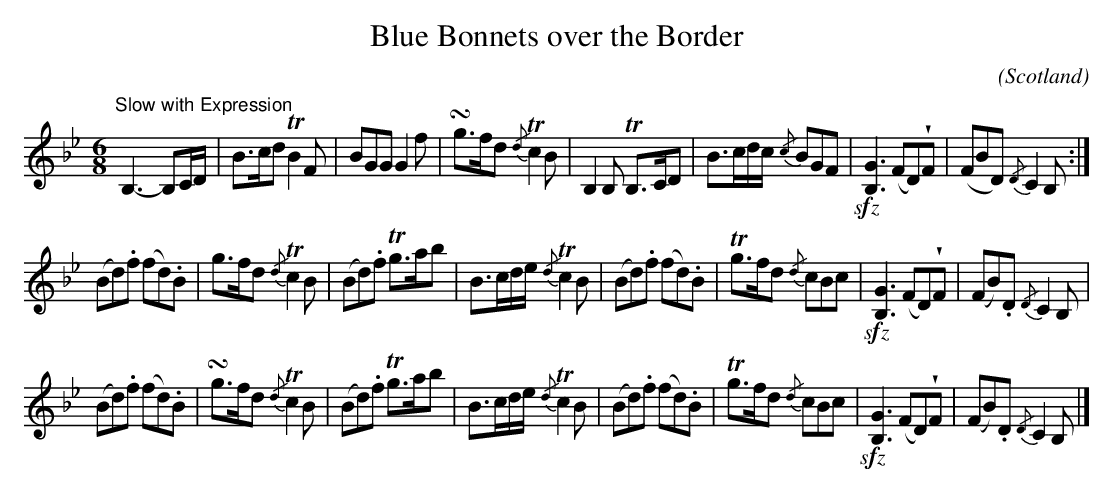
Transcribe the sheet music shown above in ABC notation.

X:1
U:~=!turn!
U:w=!wedge!
T:Blue Bonnets over the Border
C:
O:Scotland
M:6/8
L:1/8
K:Bb
"Slow with Expression"B,3- B,C/D/ | B>cd TB2 F | BGG G2 f | ~g>fd {/d}Tc2 B | B,2 B, TB,>CD | B>cd/c/ {/c}BGF | !sfz![B,3G3] (FD)wF | (FBD) {/D}C2 B, :|
(Bd).f (fd).B | g>fd {/d}Tc2 B | (Bd).f Tg>ab | B>cd/e/ {/d}Tc2 B | (Bd).f (fd).B | Tg>fd {/d}cBc | !sfz![B,3G3] (FD)wF | (FB).D {/D}C2 B, |
(Bd).f (fd).B | ~g>fd {/d}Tc2 B | (Bd).f Tg>ab | B>cd/e/ {/d}Tc2 B | (Bd).f (fd).B | Tg>fd {/d}cBc | !sfz![B,3G3] (FD)wF | (FB).D {/D}C2 B, |]
